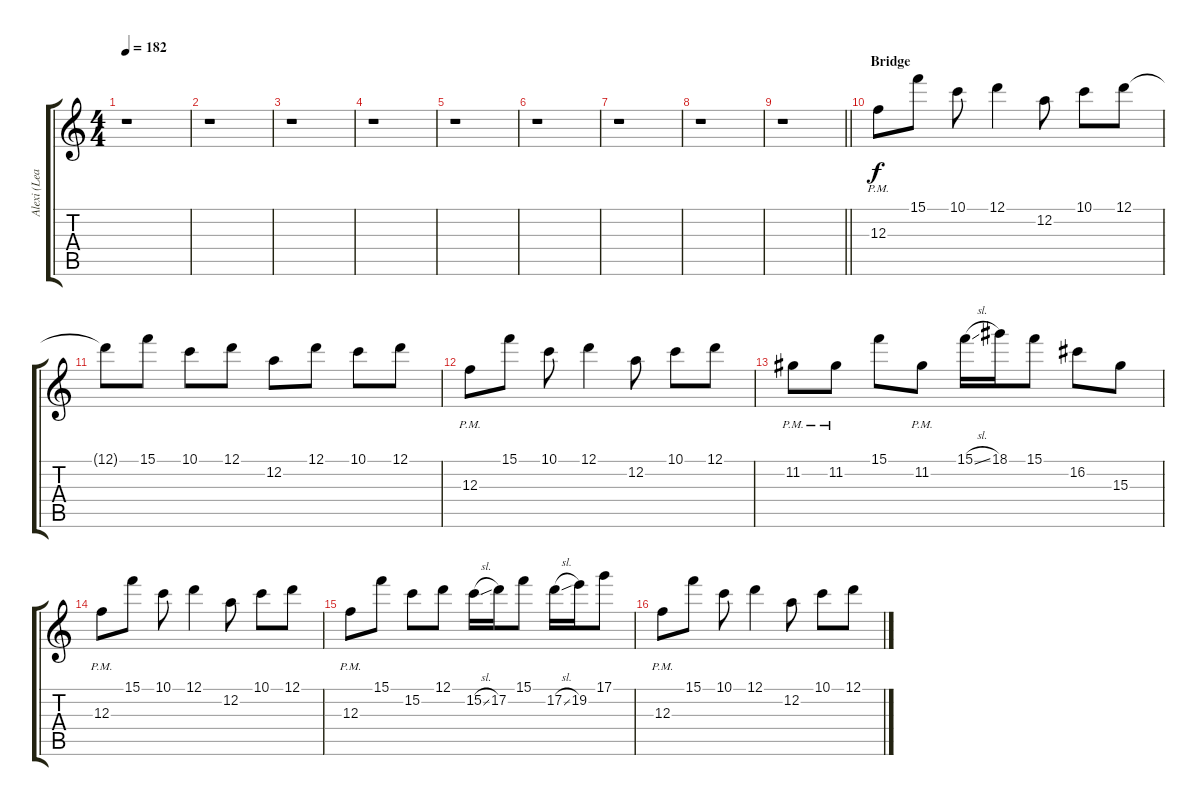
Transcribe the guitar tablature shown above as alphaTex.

\track ("Alexi (Lead Guitar)" "Alexi (Lea") {instrument overdrivenguitar}
\staff {score tabs}
\tuning (D4 A3 F3 C3 G2 C2) {hide}
\ts (4 4)
\tempo 182
\clef g2
\ks c
r.1{dy f} |
r.1 |
r.1 |
r.1 |
r.1 |
r.1 |
r.1 |
r.1 |
\barLineRight lightlight
r.1 |
\section ("" "Bridge")
12.3{pm}.8{volume 14 balance 4 instrument overdrivenguitar} 15.1.8 10.1.8 12.1.4 12.2.8 10.1.8 12.1.8 |
12.1{t}.8 15.1.8 10.1.8 12.1.8 12.2.8 12.1.8 10.1.8 12.1.8 |
12.3{pm}.8 15.1.8 10.1.8 12.1.4 12.2.8 10.1.8 12.1.8 |
11.2{pm}.8 11.2{pm}.8 15.1.8 11.2{pm}.8 15.1{sl}.16 18.1.16 15.1.8 16.2.8 15.3.8 |
12.3{pm}.8 15.1.8 10.1.8 12.1.4 12.2.8 10.1.8 12.1.8 |
12.3{pm}.8 15.1.8 15.2.8 12.1.8 15.2{sl}.16 17.2.16 15.1.8 17.2{sl}.16 19.2.16 17.1.8 |
12.3{pm}.8 15.1.8 10.1.8 12.1.4 12.2.8 10.1.8 12.1.8
